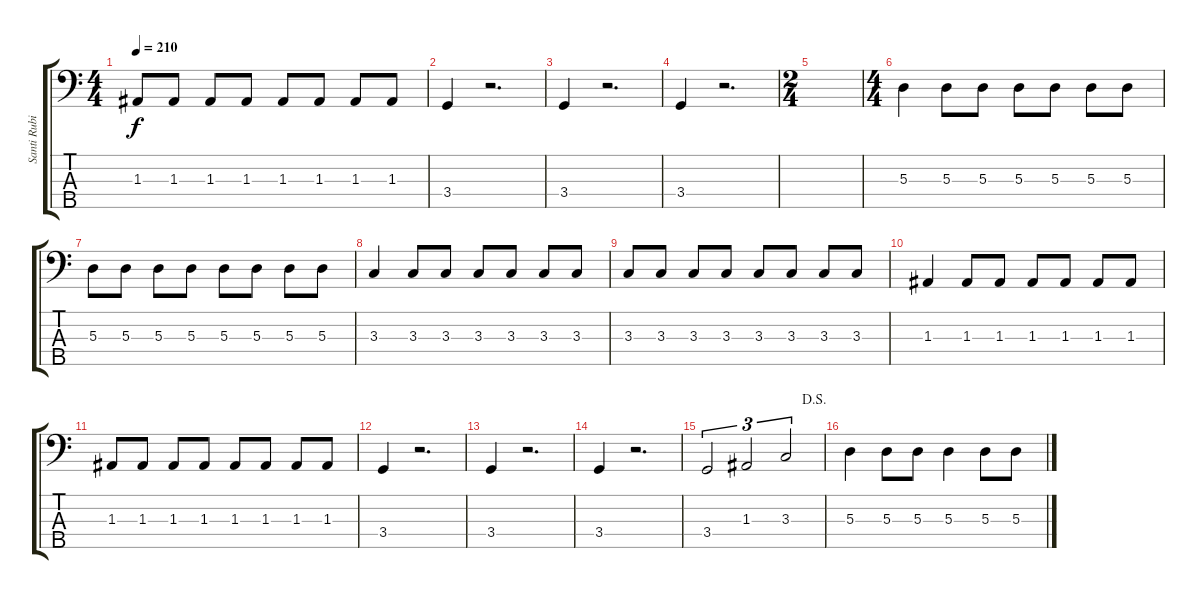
\track ("Santi Rubio" "Santi Rubi") {solo instrument electricbassfinger}
\staff {score tabs}
\tuning (G2 D2 A1 E1 B0) {hide}
\ts (4 4)
\tempo 210
\clef f4
\ks c
1.3.8{dy f} 1.3.8 1.3.8 1.3.8 1.3.8 1.3.8 1.3.8 1.3.8 |
3.4.4 r.2{d} |
3.4.4 r.2{d} |
3.4.4 r.2{d} |
\ts (2 4)
|
\ts (4 4)
5.3.4 5.3.8 5.3.8 5.3.8 5.3.8 5.3.8 5.3.8 |
5.3.8 5.3.8 5.3.8 5.3.8 5.3.8 5.3.8 5.3.8 5.3.8 |
3.3.4 3.3.8 3.3.8 3.3.8 3.3.8 3.3.8 3.3.8 |
3.3.8 3.3.8 3.3.8 3.3.8 3.3.8 3.3.8 3.3.8 3.3.8 |
1.3.4 1.3.8 1.3.8 1.3.8 1.3.8 1.3.8 1.3.8 |
1.3.8 1.3.8 1.3.8 1.3.8 1.3.8 1.3.8 1.3.8 1.3.8 |
3.4.4 r.2{d} |
3.4.4 r.2{d} |
3.4.4 r.2{d} |
\jump dalsegno
3.4.2{tu (3 2)} 1.3.2{tu (3 2)} 3.3.2{tu (3 2)} |
5.3.4 5.3.8 5.3.8 5.3.4 5.3.8 5.3.8
